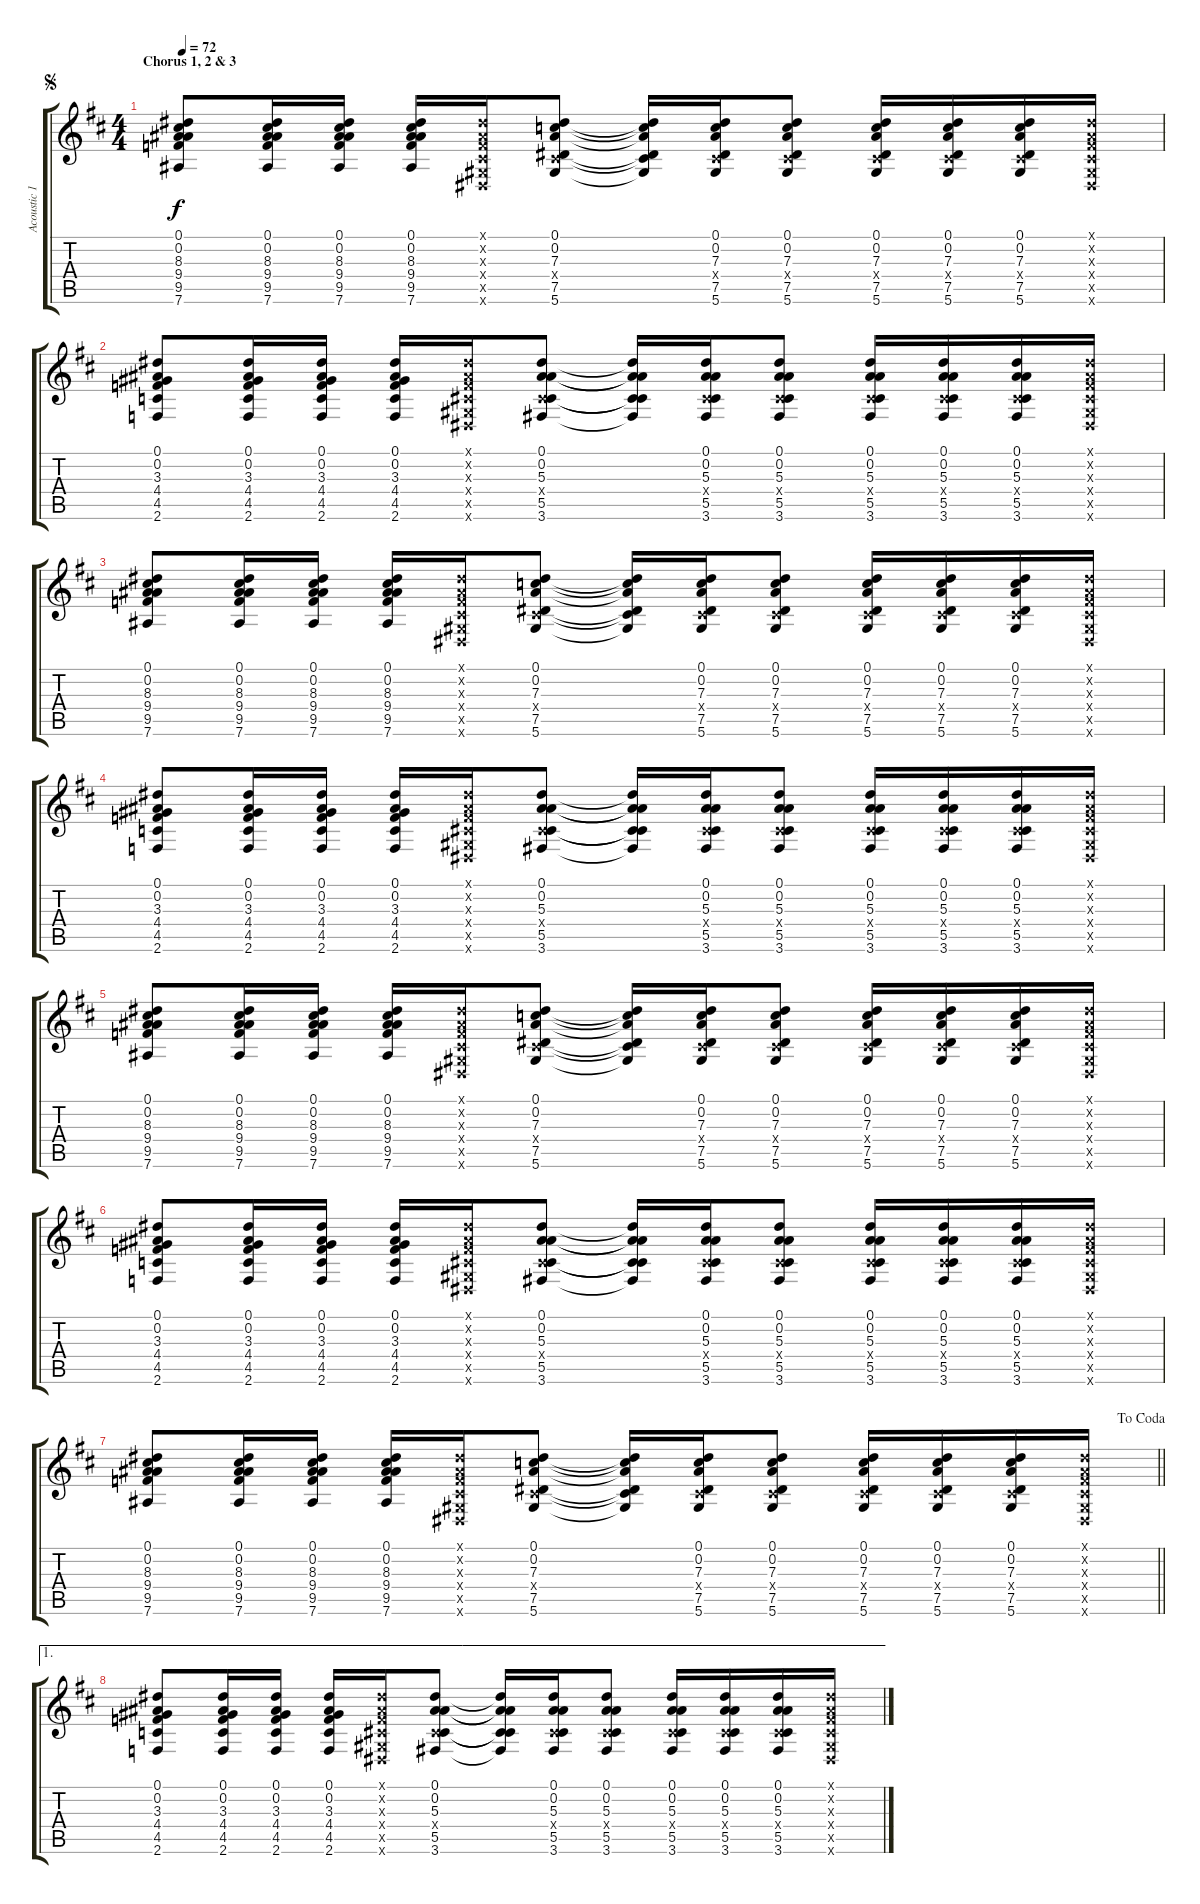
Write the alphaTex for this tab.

\track ("Acoustic 12 String" "Acoustic 1") {instrument acousticguitarsteel}
\staff {score tabs}
\tuning (Eb4 Bb3 F3 Db3 Ab2 Eb2) {hide}
\ts (4 4)
\section ("" "Chorus 1, 2 & 3")
\jump segno
\tempo 72
\clef g2
\ks d
(0.1 0.2 8.3 9.4 9.5 7.6).8{dy f} (0.1 0.2 8.3 9.4 9.5 7.6).16 (0.1 0.2 8.3 9.4 9.5 7.6).16 (0.1 0.2 8.3 9.4 9.5 7.6).16 (0.1{x} 0.2{x} 0.3{x} 0.4{x} 0.5{x} 0.6{x}).16 (0.1 0.2 7.3 0.4{x} 7.5 5.6).8 (0.1{t} 0.2{t} 7.3{t} 0.4{t} 7.5{t} 5.6{t}).16 (0.1 0.2 7.3 0.4{x} 7.5 5.6).16 (0.1 0.2 7.3 0.4{x} 7.5 5.6).8 (0.1 0.2 7.3 0.4{x} 7.5 5.6).16 (0.1 0.2 7.3 0.4{x} 7.5 5.6).16 (0.1 0.2 7.3 0.4{x} 7.5 5.6).16 (0.1{x} 0.2{x} 0.3{x} 0.4{x} 0.5{x} 0.6{x}).16 |
(0.1 0.2 3.3 4.4 4.5 2.6).8 (0.1 0.2 3.3 4.4 4.5 2.6).16 (0.1 0.2 3.3 4.4 4.5 2.6).16 (0.1 0.2 3.3 4.4 4.5 2.6).16 (0.1{x} 0.2{x} 0.3{x} 0.4{x} 0.5{x} 0.6{x}).16 (0.1 0.2 5.3 0.4{x} 5.5 3.6).8 (0.1{t} 0.2{t} 5.3{t} 0.4{t} 5.5{t} 3.6{t}).16 (0.1 0.2 5.3 0.4{x} 5.5 3.6).16 (0.1 0.2 5.3 0.4{x} 5.5 3.6).8 (0.1 0.2 5.3 0.4{x} 5.5 3.6).16 (0.1 0.2 5.3 0.4{x} 5.5 3.6).16 (0.1 0.2 5.3 0.4{x} 5.5 3.6).16 (0.1{x} 0.2{x} 0.3{x} 0.4{x} 0.5{x} 0.6{x}).16 |
(0.1 0.2 8.3 9.4 9.5 7.6).8 (0.1 0.2 8.3 9.4 9.5 7.6).16 (0.1 0.2 8.3 9.4 9.5 7.6).16 (0.1 0.2 8.3 9.4 9.5 7.6).16 (0.1{x} 0.2{x} 0.3{x} 0.4{x} 0.5{x} 0.6{x}).16 (0.1 0.2 7.3 0.4{x} 7.5 5.6).8 (0.1{t} 0.2{t} 7.3{t} 0.4{t} 7.5{t} 5.6{t}).16 (0.1 0.2 7.3 0.4{x} 7.5 5.6).16 (0.1 0.2 7.3 0.4{x} 7.5 5.6).8 (0.1 0.2 7.3 0.4{x} 7.5 5.6).16 (0.1 0.2 7.3 0.4{x} 7.5 5.6).16 (0.1 0.2 7.3 0.4{x} 7.5 5.6).16 (0.1{x} 0.2{x} 0.3{x} 0.4{x} 0.5{x} 0.6{x}).16 |
(0.1 0.2 3.3 4.4 4.5 2.6).8 (0.1 0.2 3.3 4.4 4.5 2.6).16 (0.1 0.2 3.3 4.4 4.5 2.6).16 (0.1 0.2 3.3 4.4 4.5 2.6).16 (0.1{x} 0.2{x} 0.3{x} 0.4{x} 0.5{x} 0.6{x}).16 (0.1 0.2 5.3 0.4{x} 5.5 3.6).8 (0.1{t} 0.2{t} 5.3{t} 0.4{t} 5.5{t} 3.6{t}).16 (0.1 0.2 5.3 0.4{x} 5.5 3.6).16 (0.1 0.2 5.3 0.4{x} 5.5 3.6).8 (0.1 0.2 5.3 0.4{x} 5.5 3.6).16 (0.1 0.2 5.3 0.4{x} 5.5 3.6).16 (0.1 0.2 5.3 0.4{x} 5.5 3.6).16 (0.1{x} 0.2{x} 0.3{x} 0.4{x} 0.5{x} 0.6{x}).16 |
(0.1 0.2 8.3 9.4 9.5 7.6).8 (0.1 0.2 8.3 9.4 9.5 7.6).16 (0.1 0.2 8.3 9.4 9.5 7.6).16 (0.1 0.2 8.3 9.4 9.5 7.6).16 (0.1{x} 0.2{x} 0.3{x} 0.4{x} 0.5{x} 0.6{x}).16 (0.1 0.2 7.3 0.4{x} 7.5 5.6).8 (0.1{t} 0.2{t} 7.3{t} 0.4{t} 7.5{t} 5.6{t}).16 (0.1 0.2 7.3 0.4{x} 7.5 5.6).16 (0.1 0.2 7.3 0.4{x} 7.5 5.6).8 (0.1 0.2 7.3 0.4{x} 7.5 5.6).16 (0.1 0.2 7.3 0.4{x} 7.5 5.6).16 (0.1 0.2 7.3 0.4{x} 7.5 5.6).16 (0.1{x} 0.2{x} 0.3{x} 0.4{x} 0.5{x} 0.6{x}).16 |
(0.1 0.2 3.3 4.4 4.5 2.6).8 (0.1 0.2 3.3 4.4 4.5 2.6).16 (0.1 0.2 3.3 4.4 4.5 2.6).16 (0.1 0.2 3.3 4.4 4.5 2.6).16 (0.1{x} 0.2{x} 0.3{x} 0.4{x} 0.5{x} 0.6{x}).16 (0.1 0.2 5.3 0.4{x} 5.5 3.6).8 (0.1{t} 0.2{t} 5.3{t} 0.4{t} 5.5{t} 3.6{t}).16 (0.1 0.2 5.3 0.4{x} 5.5 3.6).16 (0.1 0.2 5.3 0.4{x} 5.5 3.6).8 (0.1 0.2 5.3 0.4{x} 5.5 3.6).16 (0.1 0.2 5.3 0.4{x} 5.5 3.6).16 (0.1 0.2 5.3 0.4{x} 5.5 3.6).16 (0.1{x} 0.2{x} 0.3{x} 0.4{x} 0.5{x} 0.6{x}).16 |
\jump dacoda
\barLineRight lightlight
(0.1 0.2 8.3 9.4 9.5 7.6).8 (0.1 0.2 8.3 9.4 9.5 7.6).16 (0.1 0.2 8.3 9.4 9.5 7.6).16 (0.1 0.2 8.3 9.4 9.5 7.6).16 (0.1{x} 0.2{x} 0.3{x} 0.4{x} 0.5{x} 0.6{x}).16 (0.1 0.2 7.3 0.4{x} 7.5 5.6).8 (0.1{t} 0.2{t} 7.3{t} 0.4{t} 7.5{t} 5.6{t}).16 (0.1 0.2 7.3 0.4{x} 7.5 5.6).16 (0.1 0.2 7.3 0.4{x} 7.5 5.6).8 (0.1 0.2 7.3 0.4{x} 7.5 5.6).16 (0.1 0.2 7.3 0.4{x} 7.5 5.6).16 (0.1 0.2 7.3 0.4{x} 7.5 5.6).16 (0.1{x} 0.2{x} 0.3{x} 0.4{x} 0.5{x} 0.6{x}).16 |
\ae 1
(0.1 0.2 3.3 4.4 4.5 2.6).8 (0.1 0.2 3.3 4.4 4.5 2.6).16 (0.1 0.2 3.3 4.4 4.5 2.6).16 (0.1 0.2 3.3 4.4 4.5 2.6).16 (0.1{x} 0.2{x} 0.3{x} 0.4{x} 0.5{x} 0.6{x}).16 (0.1 0.2 5.3 0.4{x} 5.5 3.6).8 (0.1{t} 0.2{t} 5.3{t} 0.4{t} 5.5{t} 3.6{t}).16 (0.1 0.2 5.3 0.4{x} 5.5 3.6).16 (0.1 0.2 5.3 0.4{x} 5.5 3.6).8 (0.1 0.2 5.3 0.4{x} 5.5 3.6).16 (0.1 0.2 5.3 0.4{x} 5.5 3.6).16 (0.1 0.2 5.3 0.4{x} 5.5 3.6).16 (0.1{x} 0.2{x} 0.3{x} 0.4{x} 0.5{x} 0.6{x}).16
